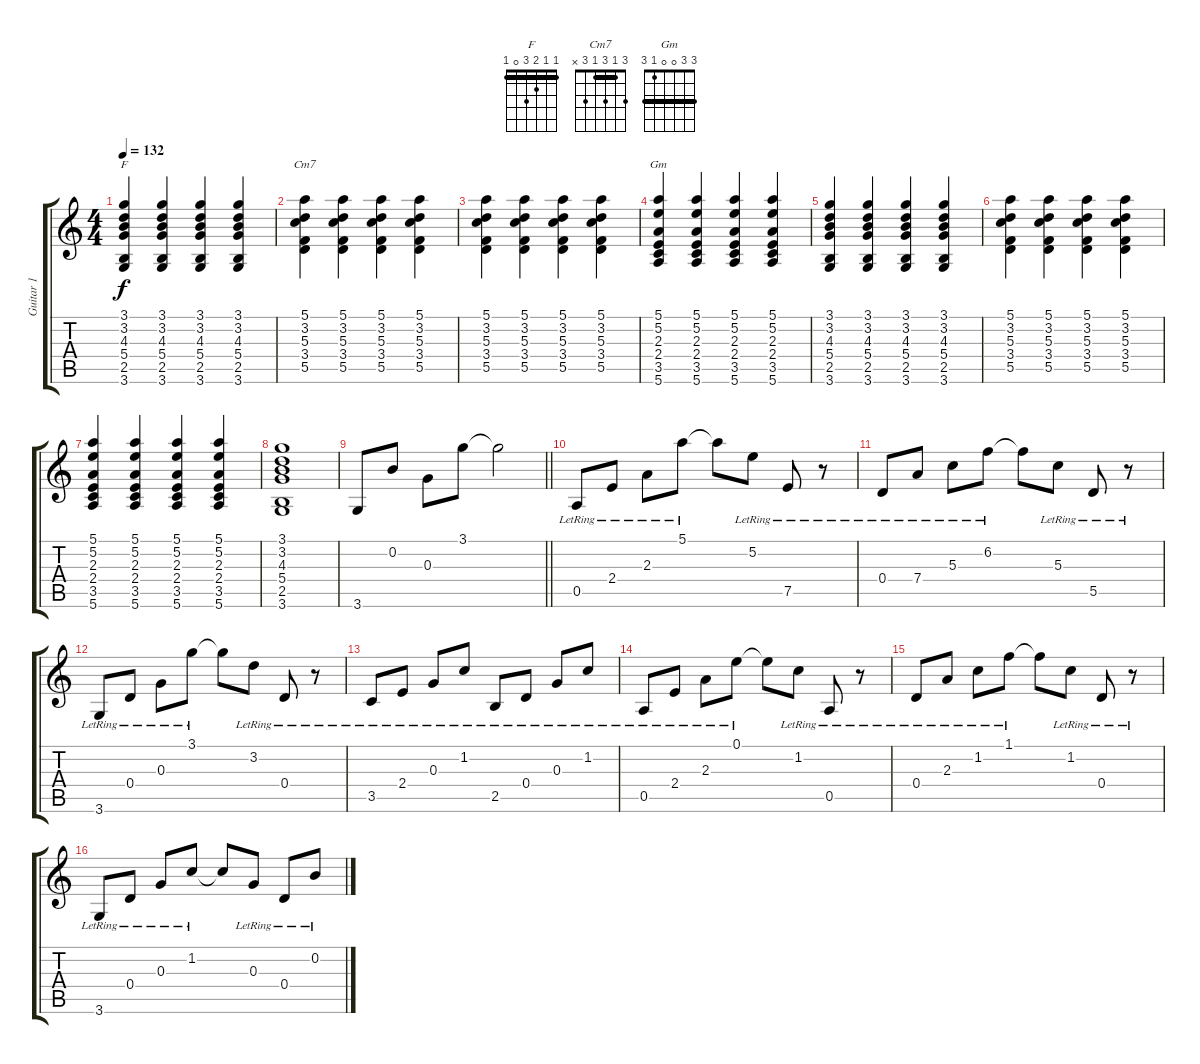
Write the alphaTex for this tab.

\track ("Guitar 1" "Guitar 1") {instrument acousticguitarnylon}
\staff {score tabs}
\tuning (E4 B3 G3 D3 A2 E2) {hide}
\chord ("F" 1 1 2 3 0 1) {barre 1}
\chord ("Cm7" 3 1 3 1 3 x) {barre 1}
\chord ("Gm" 3 3 0 0 1 3) {barre 3}
\ts (4 4)
\tempo 132
\clef g2
\ks c
(3.1 3.2 4.3 5.4 2.5 3.6).4{ch "F" dy f} (3.1 3.2 4.3 5.4 2.5 3.6).4 (3.1 3.2 4.3 5.4 2.5 3.6).4 (3.1 3.2 4.3 5.4 2.5 3.6).4 |
(5.1 3.2 5.3 3.4 5.5).4{ch "Cm7"} (5.1 3.2 5.3 3.4 5.5).4 (5.1 3.2 5.3 3.4 5.5).4 (5.1 3.2 5.3 3.4 5.5).4 |
(5.1 3.2 5.3 3.4 5.5).4 (5.1 3.2 5.3 3.4 5.5).4 (5.1 3.2 5.3 3.4 5.5).4 (5.1 3.2 5.3 3.4 5.5).4 |
(5.1 5.2 2.3 2.4 3.5 5.6).4{ch "Gm"} (5.1 5.2 2.3 2.4 3.5 5.6).4 (5.1 5.2 2.3 2.4 3.5 5.6).4 (5.1 5.2 2.3 2.4 3.5 5.6).4 |
(3.1 3.2 4.3 5.4 2.5 3.6).4 (3.1 3.2 4.3 5.4 2.5 3.6).4 (3.1 3.2 4.3 5.4 2.5 3.6).4 (3.1 3.2 4.3 5.4 2.5 3.6).4 |
(5.1 3.2 5.3 3.4 5.5).4 (5.1 3.2 5.3 3.4 5.5).4 (5.1 3.2 5.3 3.4 5.5).4 (5.1 3.2 5.3 3.4 5.5).4 |
(5.1 5.2 2.3 2.4 3.5 5.6).4 (5.1 5.2 2.3 2.4 3.5 5.6).4 (5.1 5.2 2.3 2.4 3.5 5.6).4 (5.1 5.2 2.3 2.4 3.5 5.6).4 |
(3.1 3.2 4.3 5.4 2.5 3.6).1 |
\barLineRight lightlight
3.6.8 0.2.8 0.3.8 3.1.8 3.1{t}.2 |
0.5{lr}.8 2.4{lr}.8 2.3{lr}.8 5.1{lr}.8 5.1{t}.8 5.2{lr}.8 7.5{lr}.8 r.8 |
0.4{lr}.8 7.4{lr}.8 5.3{lr}.8 6.2{lr}.8 6.2{t}.8 5.3{lr}.8 5.5{lr}.8 r.8 |
3.6{lr}.8 0.4{lr}.8 0.3{lr}.8 3.1{lr}.8 3.1{t}.8 3.2{lr}.8 0.4{lr}.8 r.8 |
3.5{lr}.8 2.4{lr}.8 0.3{lr}.8 1.2{lr}.8 2.5{lr}.8 0.4{lr}.8 0.3{lr}.8 1.2{lr}.8 |
0.5{lr}.8 2.4{lr}.8 2.3{lr}.8 0.1{lr}.8 0.1{t}.8 1.2{lr}.8 0.5{lr}.8 r.8 |
0.4{lr}.8 2.3{lr}.8 1.2{lr}.8 1.1{lr}.8 1.1{t}.8 1.2{lr}.8 0.4{lr}.8 r.8 |
3.6{lr}.8 0.4{lr}.8 0.3{lr}.8 1.2{lr}.8 1.2{t}.8 0.3{lr}.8 0.4{lr}.8 0.2{lr}.8
